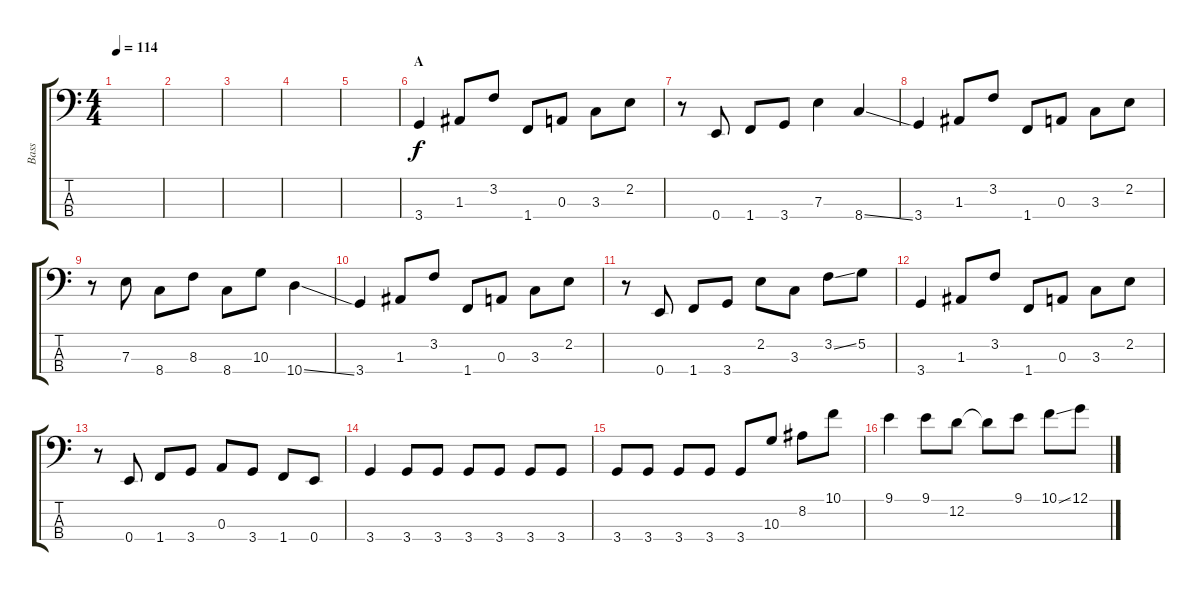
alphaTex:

\track ("Bass" "Bass") {instrument electricbasspick}
\staff {score tabs}
\tuning (G2 D2 A1 E1) {hide}
\ts (4 4)
\tempo 114
\clef f4
\ks c
|
|
|
|
|
\section ("" "A")
3.4.4 1.3.8 3.2.8 1.4.8 0.3.8 3.3.8 2.2.8 |
r.8 0.4.8 1.4.8 3.4.8 7.3.4 8.4{ss}.4 |
3.4.4 1.3.8 3.2.8 1.4.8 0.3.8 3.3.8 2.2.8 |
r.8 7.3.8 8.4.8 8.3.8 8.4.8 10.3.8 10.4{ss}.4 |
3.4.4 1.3.8 3.2.8 1.4.8 0.3.8 3.3.8 2.2.8 |
r.8 0.4.8 1.4.8 3.4.8 2.2.8 3.3.8 3.2{ss}.8 5.2.8 |
3.4.4 1.3.8 3.2.8 1.4.8 0.3.8 3.3.8 2.2.8 |
r.8 0.4.8 1.4.8 3.4.8 0.3.8 3.4.8 1.4.8 0.4.8 |
3.4.4 3.4.8 3.4.8 3.4.8 3.4.8 3.4.8 3.4.8 |
3.4.8 3.4.8 3.4.8 3.4.8 3.4.8 10.3.8 8.2.8 10.1.8 |
9.1.4 9.1.8 12.2.8 12.2{t}.8 9.1.8 10.1{ss}.8 12.1.8
